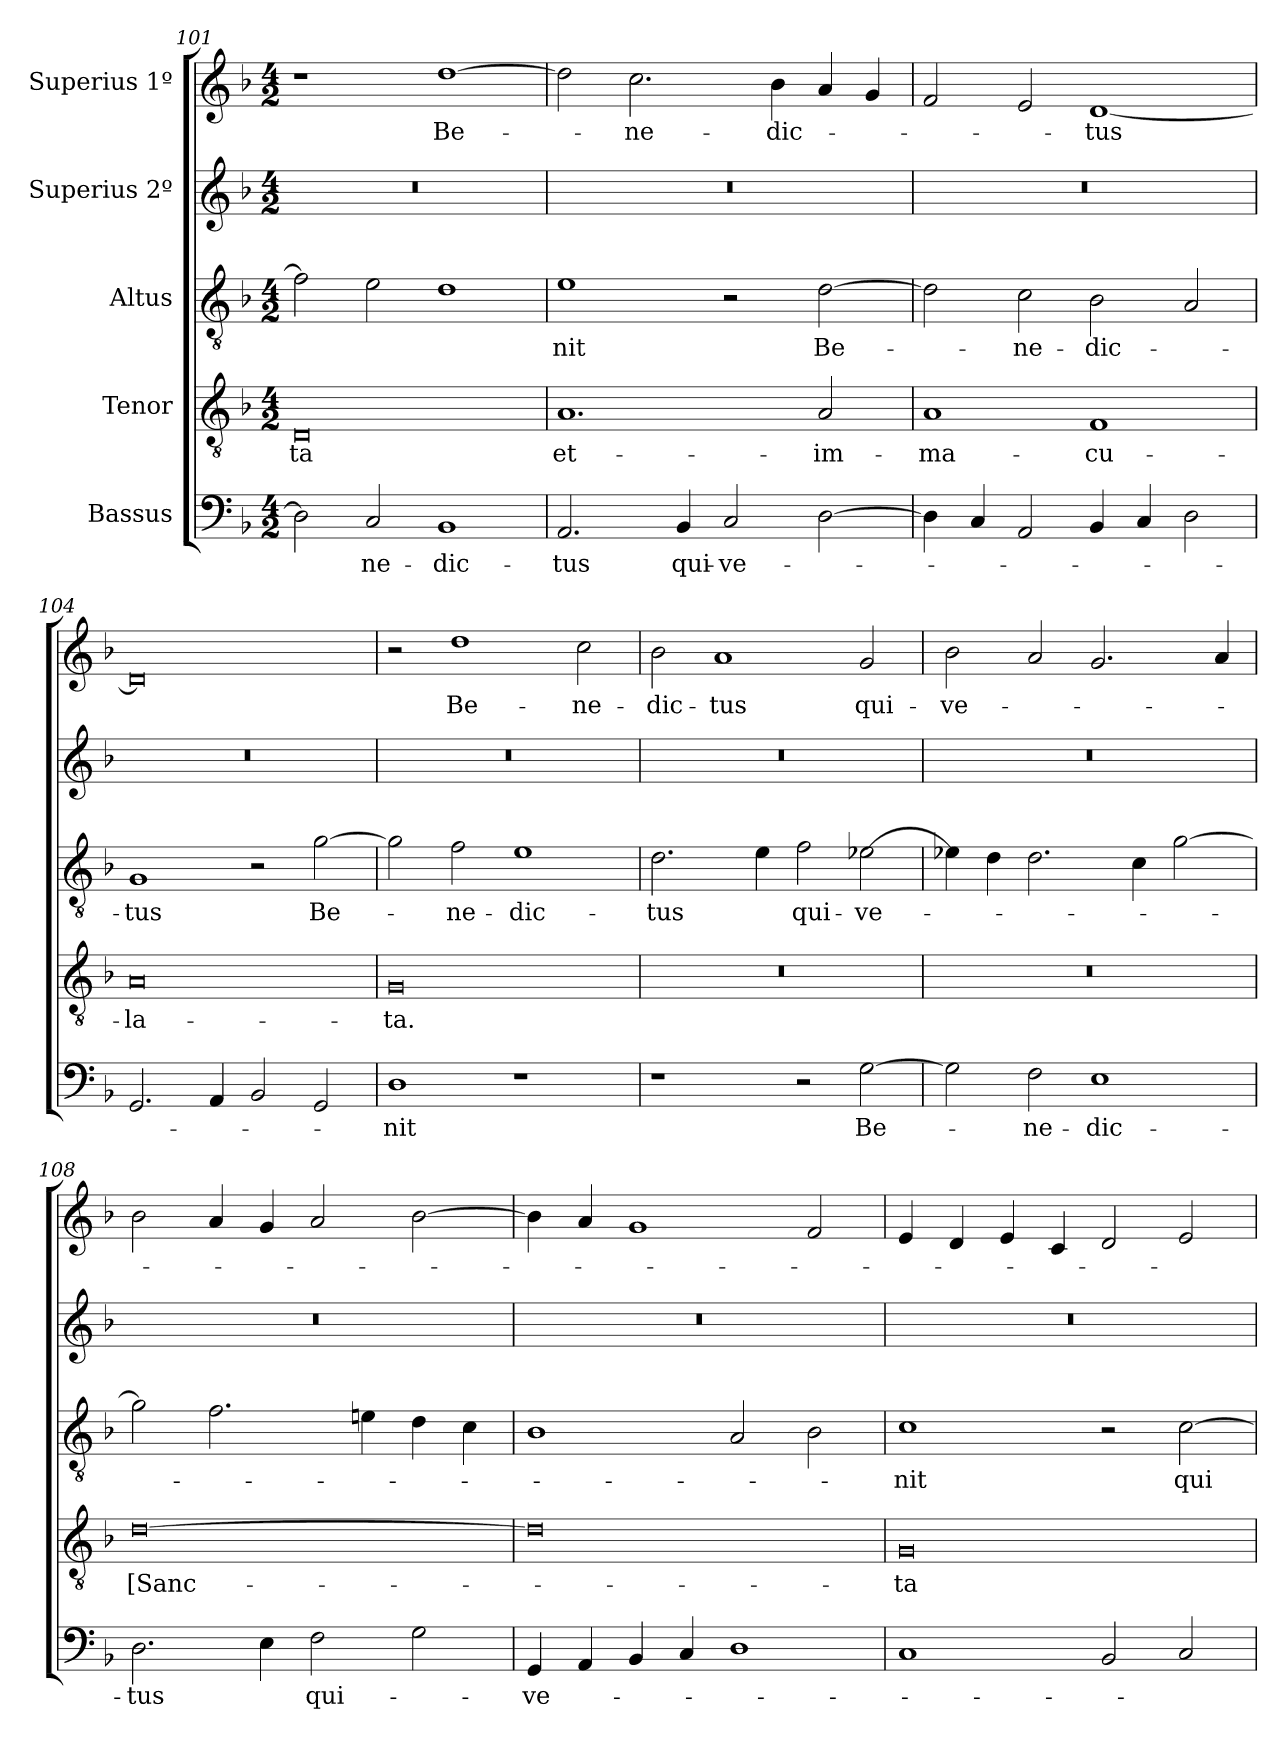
**kern	**text	**kern	**text	**kern	**text	**kern	**kern	**text
*part5	*part5	*part4	*part4	*part3	*part3	*part2	*part1	*part1
*staff5	*staff5	*staff4	*staff4	*staff3	*staff3	*staff2	*staff1	*staff1
*I"Bassus	*	*I"Tenor	*	*I"Altus	*	*I"Superius 2º	*I"Superius 1º	*
*clefF4	*	*clefGv2	*	*clefGv2	*	*clefG2	*clefG2	*
*k[b-]	*	*k[b-]	*	*k[b-]	*	*k[b-]	*k[b-]	*
*M4/2	*	*M4/2	*	*M4/2	*	*M4/2	*M4/2	*
=101	=101	=101	=101	=101	=101	=101	=101	=101
2D\]	.	0D/	-ta	2f\]	.	0r	1r	.
2C/	-ne-	.	.	2e\	.	.	.	.
1BB-/	-dic-	.	.	1d\	.	.	[1dd\	Be-
=102	=102	=102	=102	=102	=102	=102	=102	=102
2.AA/	-tus	1.A/	et-	1e\	-nit	0r	2dd\]	.
.	.	.	.	.	.	.	2.cc\	-ne-
4BB-/	qui-	.	.	.	.	.	.	.
2C/	ve-	.	.	2r	.	.	.	.
.	.	.	.	.	.	.	4b-\	-dic-
[2D\	.	2A/	im-	[2d\	Be-	.	4a/	.
.	.	.	.	.	.	.	4g/	.
=103	=103	=103	=103	=103	=103	=103	=103	=103
4D\]	.	1A/	-ma-	2d\]	.	0r	2f/	.
4C/	.	.	.	.	.	.	.	.
2AA/	.	.	.	2c\	-ne-	.	2e/	.
4BB-/	.	1F/	-cu-	2B-\	-dic-	.	[1d/	-tus
4C/	.	.	.	.	.	.	.	.
2D\	.	.	.	2A/	.	.	.	.
=104	=104	=104	=104	=104	=104	=104	=104	=104
2.GG/	.	0A/	-la-	1G/	-tus	0r	0d/]	.
4AA/	.	.	.	.	.	.	.	.
2BB-/	.	.	.	2r	.	.	.	.
2GG/	.	.	.	[2g\	Be-	.	.	.
=105	=105	=105	=105	=105	=105	=105	=105	=105
1D\	-nit	0G/	-ta.	2g\]	.	0r	2r	.
.	.	.	.	2f\	-ne-	.	1dd\	Be-
1r	.	.	.	1e\	-dic-	.	.	.
.	.	.	.	.	.	.	2cc\	-ne-
=106	=106	=106	=106	=106	=106	=106	=106	=106
1r	.	0r	.	2.d\	-tus	0r	2b-\	-dic-
.	.	.	.	.	.	.	1a/	-tus
.	.	.	.	4e\	.	.	.	.
2r	.	.	.	2f\	qui-	.	.	.
[2G\	Be-	.	.	[2e-X\	ve-	.	2g/	qui-
=107	=107	=107	=107	=107	=107	=107	=107	=107
2G\]	.	0r	.	4e-X\]	.	0r	2b-\	ve-
.	.	.	.	4d\	.	.	.	.
2F\	-ne-	.	.	2.d\	.	.	2a/	.
1E\	-dic-	.	.	.	.	.	2.g/	.
.	.	.	.	4c\	.	.	.	.
.	.	.	.	[2g\	.	.	.	.
.	.	.	.	.	.	.	4a/	.
=108	=108	=108	=108	=108	=108	=108	=108	=108
2.D\	-tus	[0d\	[Sanc-	2g\]	.	0r	2b-\	.
.	.	.	.	2.f\	.	.	4a/	.
4E\	.	.	.	.	.	.	4g/	.
2F\	qui-	.	.	.	.	.	2a/	.
.	.	.	.	4en\	.	.	.	.
2G\	.	.	.	4d\	.	.	[2b-\	.
.	.	.	.	4c\	.	.	.	.
=109	=109	=109	=109	=109	=109	=109	=109	=109
4GG/	ve-	0d\]	.	1B-\	.	0r	4b-\]	.
4AA/	.	.	.	.	.	.	4a/	.
4BB-/	.	.	.	.	.	.	1g/	.
4C/	.	.	.	.	.	.	.	.
1D\	.	.	.	2A/	.	.	.	.
.	.	.	.	2B-\	.	.	2f/	.
=110	=110	=110	=110	=110	=110	=110	=110	=110
1C/	.	0G/	-ta	1c\	-nit	0r	4e/	.
.	.	.	.	.	.	.	4d/	.
.	.	.	.	.	.	.	4e/	.
.	.	.	.	.	.	.	4c/	.
2BB-/	.	.	.	2r	.	.	2d/	.
2C/	.	.	.	[2c\	qui-	.	2e/	.
=	=	=	=	=	=	=	=	=
*-	*-	*-	*-	*-	*-	*-	*-	*-
